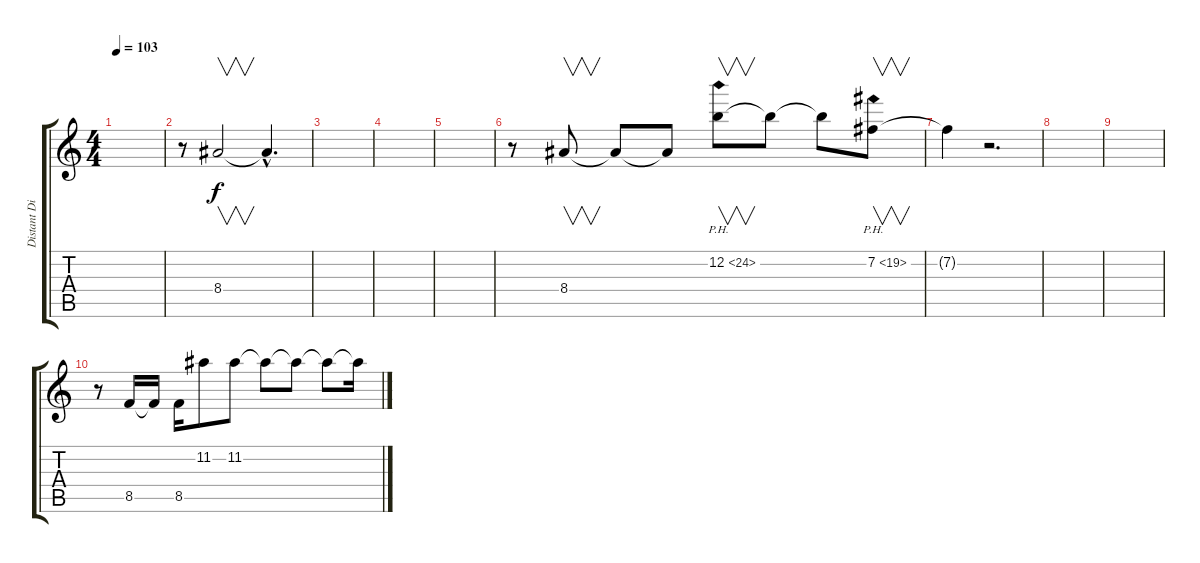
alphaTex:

\track ("Distant Distortion L" "Distant Di") {instrument distortionguitar}
\staff {score tabs}
\tuning (E4 B3 G3 D3 A2 E2) {hide}
\ts (4 4)
\tempo 103
\clef g2
\ks c
|
r.8 8.4.2{v volume 4} 8.4{hac t}.4{d} |
|
|
|
r.8{volume 11} 8.4.8{v} 8.4{t}.8 8.4{t}.8 12.2{ph 12}.8{v} 12.2{t}.8 12.2{t}.8 7.2{ph 12}.8{v} |
7.2{t}.4{volume 4} r.2{d} |
|
|
r.8{volume 11} 8.5.16 8.5{t}.16 8.5.16 11.2.8 11.2.8{volume 2} 11.2{t}.8 11.2{t}.8 11.2{t}.8 11.2{t}.16
